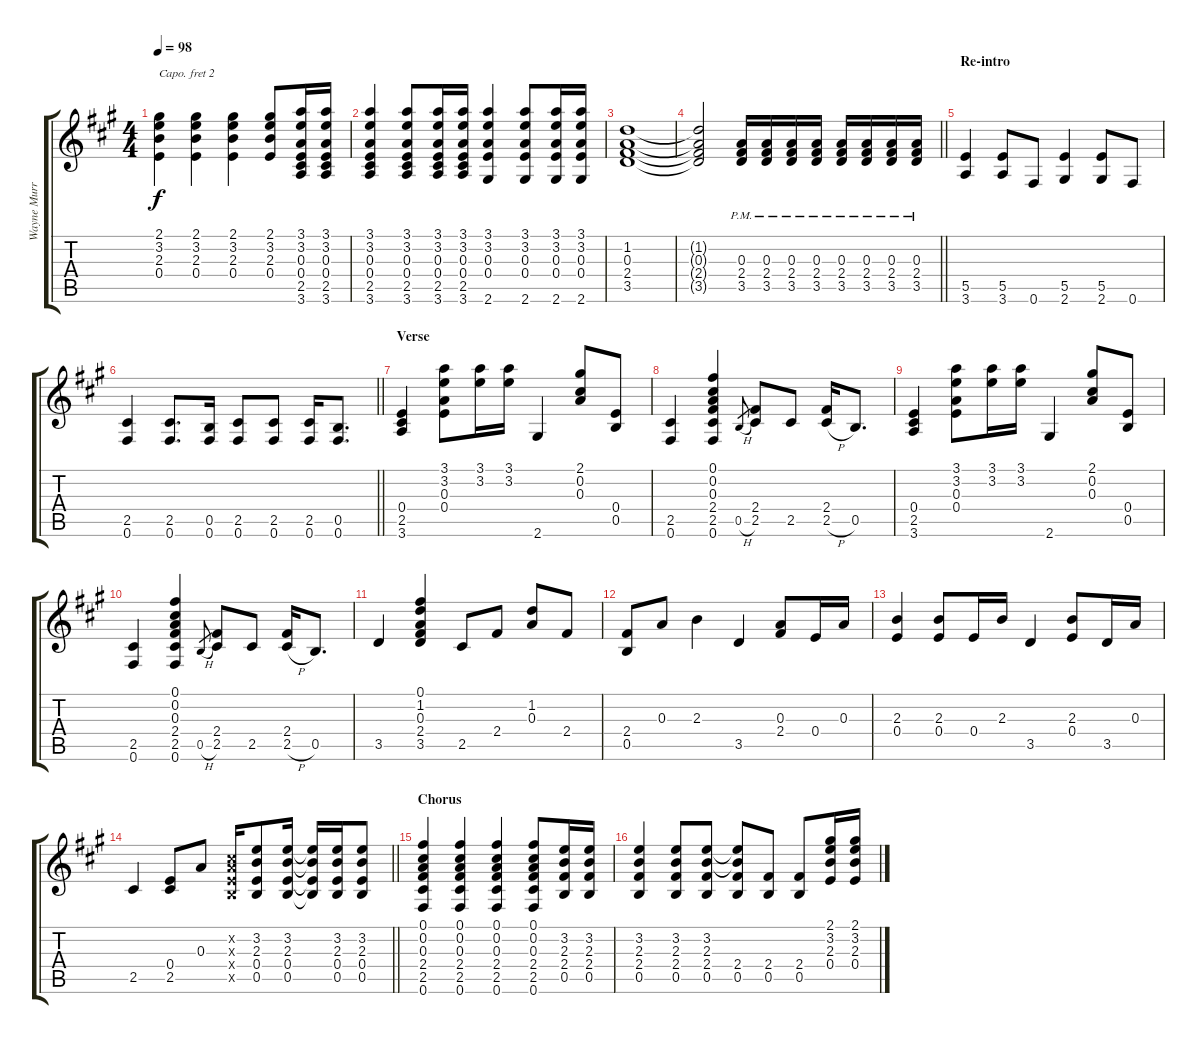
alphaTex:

\track ("Wayne Murray (Guitar for sound)" "Wayne Murr") {instrument overdrivenguitar}
\staff {score tabs}
\capo 2
\tuning (E4 B3 G3 D3 A2 E2) {hide}
\ts (4 4)
\tempo 98
\clef g2
\ks a
(2.1 3.2 2.3 0.4).4{dy f} (2.1 3.2 2.3 0.4).4 (2.1 3.2 2.3 0.4).4 (2.1 3.2 2.3 0.4).8 (3.1 3.2 0.3 0.4 2.5 3.6).16 (3.1 3.2 0.3 0.4 2.5 3.6).16 |
(3.1 3.2 0.3 0.4 2.5 3.6).4 (3.1 3.2 0.3 0.4 2.5 3.6).8 (3.1 3.2 0.3 0.4 2.5 3.6).16 (3.1 3.2 0.3 0.4 2.5 3.6).16 (3.1 3.2 0.3 0.4 2.6).4 (3.1 3.2 0.3 0.4 2.6).8 (3.1 3.2 0.3 0.4 2.6).16 (3.1 3.2 0.3 0.4 2.6).16 |
(1.2 0.3 2.4 3.5).1 |
\barLineRight lightlight
(1.2{t} 0.3{t} 2.4{t} 3.5{t}).2 (0.3{pm} 2.4{pm} 3.5{pm}).16 (0.3{pm} 2.4{pm} 3.5{pm}).16 (0.3{pm} 2.4{pm} 3.5{pm}).16 (0.3{pm} 2.4{pm} 3.5{pm}).16 (0.3{pm} 2.4{pm} 3.5{pm}).16 (0.3{pm} 2.4{pm} 3.5{pm}).16 (0.3{pm} 2.4{pm} 3.5{pm}).16 (0.3{pm} 2.4{pm} 3.5{pm}).16 |
\section ("" "Re-intro")
(5.5 3.6).4 (5.5 3.6).8 0.6.8 (5.5 2.6).4 (5.5 2.6).8 0.6.8 |
\barLineRight lightlight
(2.5 0.6).4 (2.5 0.6).8{d} (0.5 0.6).16 (2.5 0.6).8 (2.5 0.6).8 (2.5 0.6).16 (0.5 0.6).8{d} |
\section ("" "Verse")
(0.4 2.5 3.6).4 (3.1 3.2 0.3 0.4).8 (3.1 3.2).16 (3.1 3.2).16 2.6.4 (2.1 0.2 0.3).8 (0.4 0.5).8 |
(2.5 0.6).4 (0.1 0.2 0.3 2.4 2.5 0.6).4 0.5{h}.8{gr} (2.4 2.5).8 2.5.8 (2.4 2.5{h}).16 0.5.8{d} |
(0.4 2.5 3.6).4 (3.1 3.2 0.3 0.4).8 (3.1 3.2).16 (3.1 3.2).16 2.6.4 (2.1 0.2 0.3).8 (0.4 0.5).8 |
(2.5 0.6).4 (0.1 0.2 0.3 2.4 2.5 0.6).4 0.5{h}.8{gr} (2.4 2.5).8 2.5.8 (2.4 2.5{h}).16 0.5.8{d} |
3.5.4 (0.1 1.2 0.3 2.4 3.5).4 2.5.8 2.4.8 (1.2 0.3).8 2.4.8 |
(2.4 0.5).8 0.3.8 2.3.4 3.5.4 (0.3 2.4).8 0.4.16 0.3.16 |
(2.3 0.4).4 (2.3 0.4).8 0.4.16 2.3.16 3.5.4 (2.3 0.4).8 3.5.16 0.3.16 |
\barLineRight lightlight
2.5.4 (0.4 2.5).8 0.3.8 (0.2{x} 0.3{x} 0.4{x} 0.5{x}).16 (3.2 2.3 0.4 0.5).8 (3.2 2.3 0.4 0.5).16 (3.2{t} 2.3{t} 0.4{t} 0.5{t}).16 (3.2 2.3 0.4 0.5).16 (3.2 2.3 0.4 0.5).8 |
\section ("" "Chorus")
(0.1 0.2 0.3 2.4 2.5 0.6).4 (0.1 0.2 0.3 2.4 2.5 0.6).4 (0.1 0.2 0.3 2.4 2.5 0.6).4 (0.1 0.2 0.3 2.4 2.5 0.6).8 (3.2 2.3 2.4 0.5).16 (3.2 2.3 2.4 0.5).16 |
(3.2 2.3 2.4 0.5).4 (3.2 2.3 2.4 0.5).8 (3.2 2.3 2.4 0.5).8 (3.2{t} 2.3{t} 2.4 0.5).8 (2.4 0.5).8 (2.4 0.5).8 (2.1 3.2 2.3 0.4).16 (2.1 3.2 2.3 0.4).16
